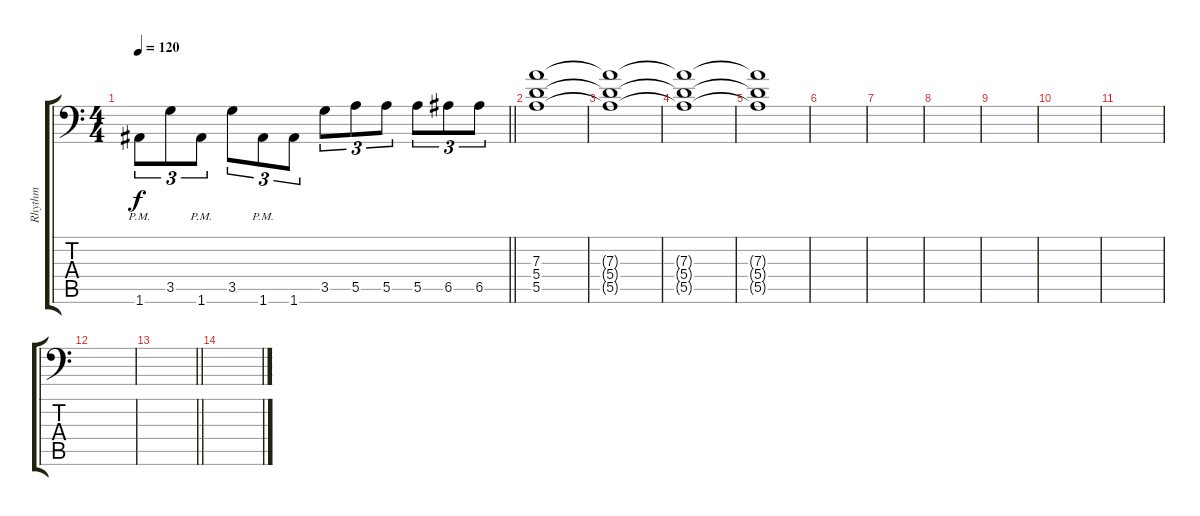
\track ("Rhythm" "Rhythm") {instrument distortionguitar}
\staff {score tabs}
\tuning (B3 Gb3 D3 A2 E2 A1) {hide}
\ts (4 4)
\tempo 120
\clef f4
\barLineRight lightlight
\ks c
1.6{pm}.8{tu (3 2) dy f} 3.5.8{tu (3 2)} 1.6{pm}.8{tu (3 2)} 3.5.8{tu (3 2)} 1.6{pm}.8{tu (3 2)} 1.6.8{tu (3 2)} 3.5.8{tu (3 2)} 5.5.8{tu (3 2)} 5.5.8{tu (3 2)} 5.5.8{tu (3 2)} 6.5.8{tu (3 2)} 6.5.8{tu (3 2)} |
\section ("" "")
(7.3 5.4 5.5).1{volume 0} |
(7.3{t} 5.4{t} 5.5{t}).1 |
(7.3{t} 5.4{t} 5.5{t}).1 |
(7.3{t} 5.4{t} 5.5{t}).1 |
|
|
|
|
|
|
|
\barLineRight lightlight
|
\section ("" "")
